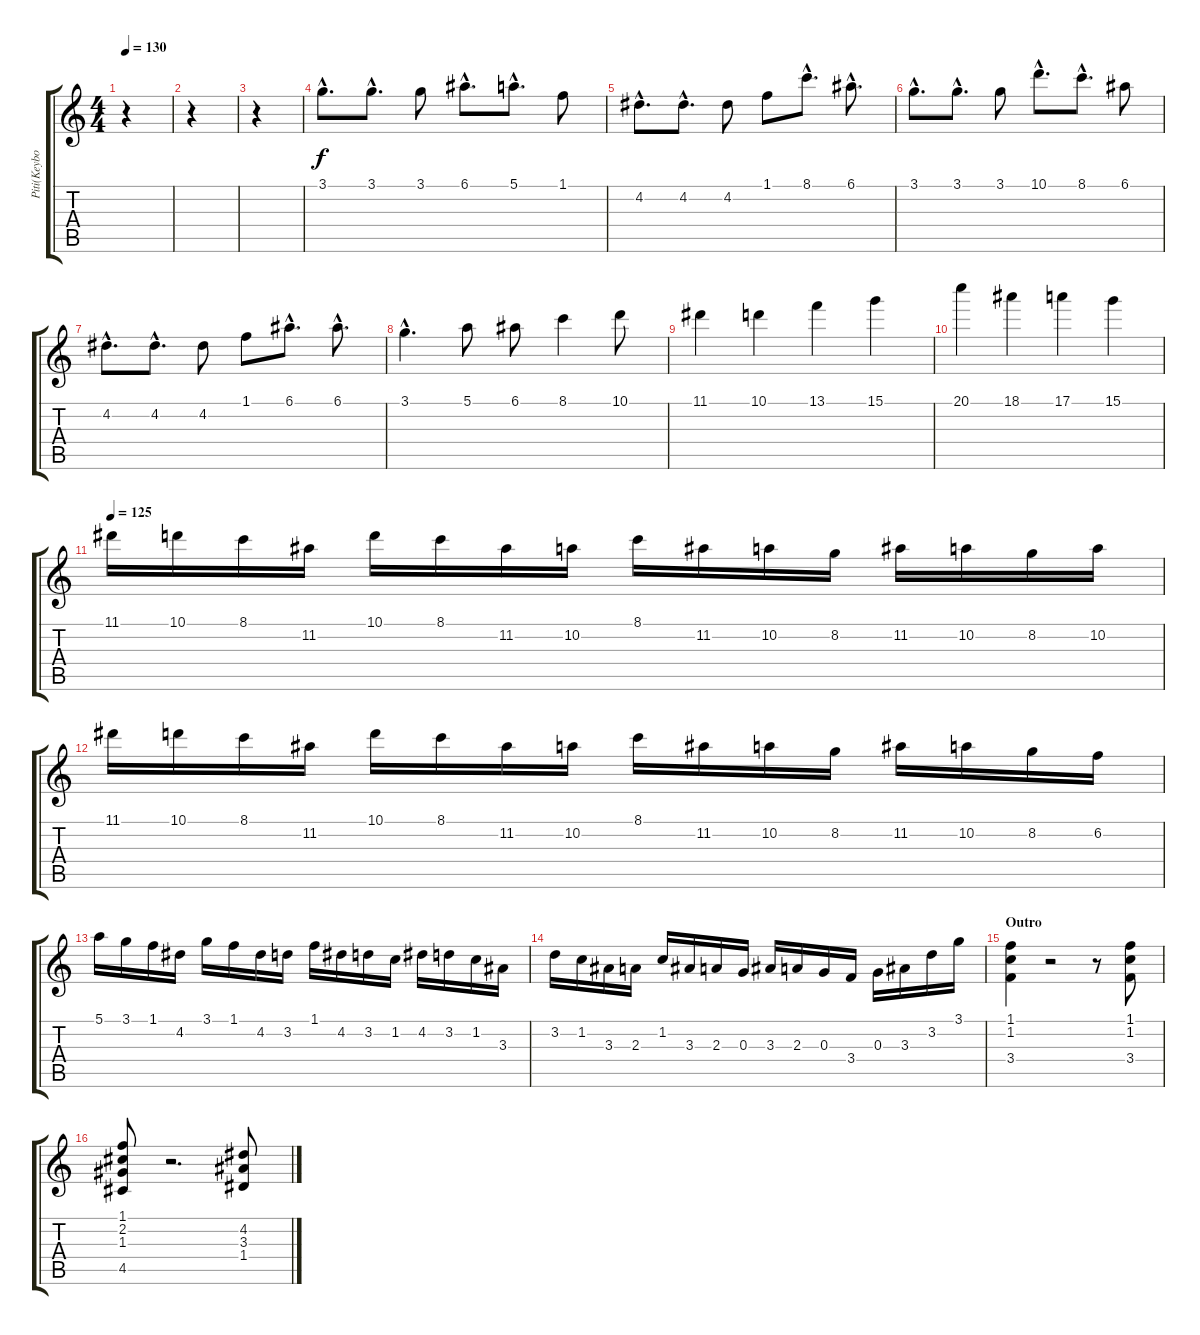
\track ("Piti(Keyboard Fills)" "Piti(Keybo") {instrument contrabass}
\staff {score tabs}
\tuning (E4 B3 G3 D3 A2 E2) {hide}
\ts (4 4)
\tempo 130
\clef g2
\ks c
r.4{dy f} |
r.4 |
r.4 |
3.1{hac}.8{d} 3.1{hac}.8{d} 3.1.8 6.1{hac}.8{d} 5.1{hac}.8{d} 1.1.8 |
4.2{hac}.8{d} 4.2{hac}.8{d} 4.2.8 1.1.8 8.1{hac}.8{d} 6.1{hac}.8{d} |
3.1{hac}.8{d} 3.1{hac}.8{d} 3.1.8 10.1{hac}.8{d} 8.1{hac}.8{d} 6.1.8 |
4.2{hac}.8{d} 4.2{hac}.8{d} 4.2.8 1.1.8 6.1{hac}.8{d} 6.1{hac}.8{d} |
3.1{hac}.4{d} 5.1.8 6.1.8 8.1.4 10.1.8 |
11.1.4 10.1.4 13.1.4 15.1.4 |
20.1.4 18.1.4 17.1.4 15.1.4 |
\tempo 125
11.1.16 10.1.16 8.1.16 11.2.16 10.1.16 8.1.16 11.2.16 10.2.16 8.1.16 11.2.16 10.2.16 8.2.16 11.2.16 10.2.16 8.2.16 10.2.16 |
11.1.16 10.1.16 8.1.16 11.2.16 10.1.16 8.1.16 11.2.16 10.2.16 8.1.16 11.2.16 10.2.16 8.2.16 11.2.16 10.2.16 8.2.16 6.2.16 |
5.1.16{volume 14} 3.1.16 1.1.16 4.2.16 3.1.16 1.1.16 4.2.16 3.2.16 1.1.16{volume 12} 4.2.16 3.2.16 1.2.16 4.2.16 3.2.16 1.2.16 3.3.16 |
3.2.16{volume 10} 1.2.16 3.3.16 2.3.16 1.2.16 3.3.16 2.3.16 0.3.16 3.3.16{volume 8} 2.3.16 0.3.16 3.4.16 0.3.16 3.3.16 3.2.16 3.1.16 |
\section ("" "Outro")
(1.1 1.2 3.4).4{volume 14} r.2 r.8 (1.1 1.2 3.4).8 |
(1.1 2.2 1.3 4.5).8 r.2{d} (4.2 3.3 1.4).8
